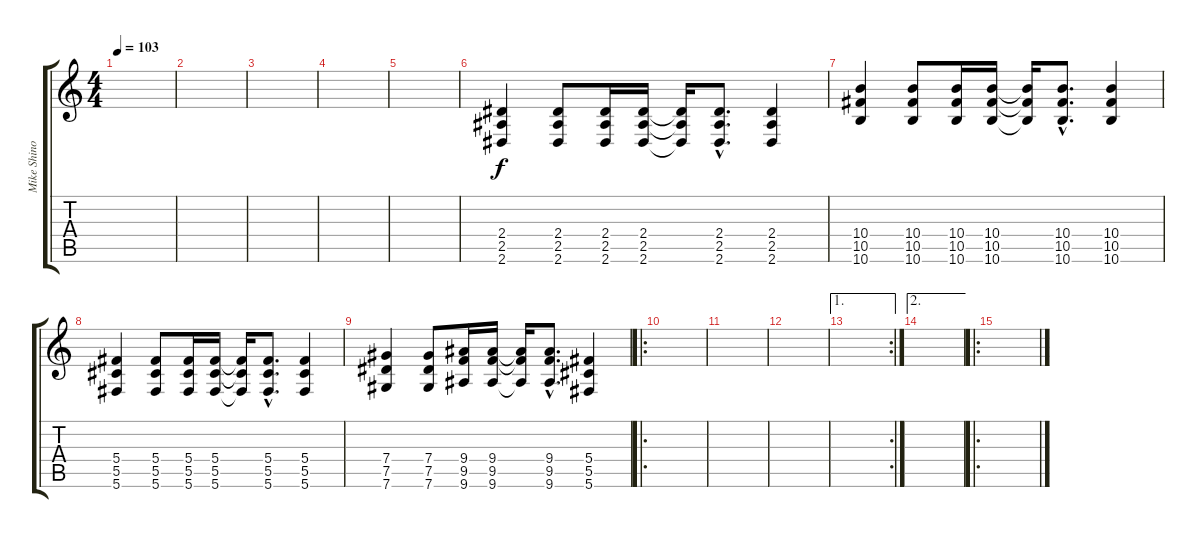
\track ("Mike Shinoda" "Mike Shino") {instrument distortionguitar}
\staff {score tabs}
\tuning (Eb4 Bb3 Gb3 Db3 Ab2 Db2) {hide}
\ts (4 4)
\tempo 103
\clef g2
\ks c
|
|
|
|
|
(2.4 2.5 2.6).4 (2.4 2.5 2.6).8 (2.4 2.5 2.6).16 (2.4 2.5 2.6).16 (2.4{t} 2.5{t} 2.6{t}).16 (2.4{hac} 2.5{hac} 2.6{hac}).8{d} (2.4 2.5 2.6).4 |
(10.4 10.5 10.6).4 (10.4 10.5 10.6).8 (10.4 10.5 10.6).16 (10.4 10.5 10.6).16 (10.4{t} 10.5{t} 10.6{t}).16 (10.4{hac} 10.5{hac} 10.6{hac}).8{d} (10.4 10.5 10.6).4 |
(5.4 5.5 5.6).4 (5.4 5.5 5.6).8 (5.4 5.5 5.6).16 (5.4 5.5 5.6).16 (5.4{t} 5.5{t} 5.6{t}).16 (5.4{hac} 5.5{hac} 5.6{hac}).8{d} (5.4 5.5 5.6).4 |
(7.4 7.5 7.6).4 (7.4 7.5 7.6).8 (9.4 9.5 9.6).16 (9.4 9.5 9.6).16 (9.4{t} 9.5{t} 9.6{t}).16 (9.4{hac} 9.5{hac} 9.6{hac}).8{d} (5.4 5.5 5.6).4 |
\ro
|
|
|
\ae 1
\rc 2
|
\ae 2
|
\ro
